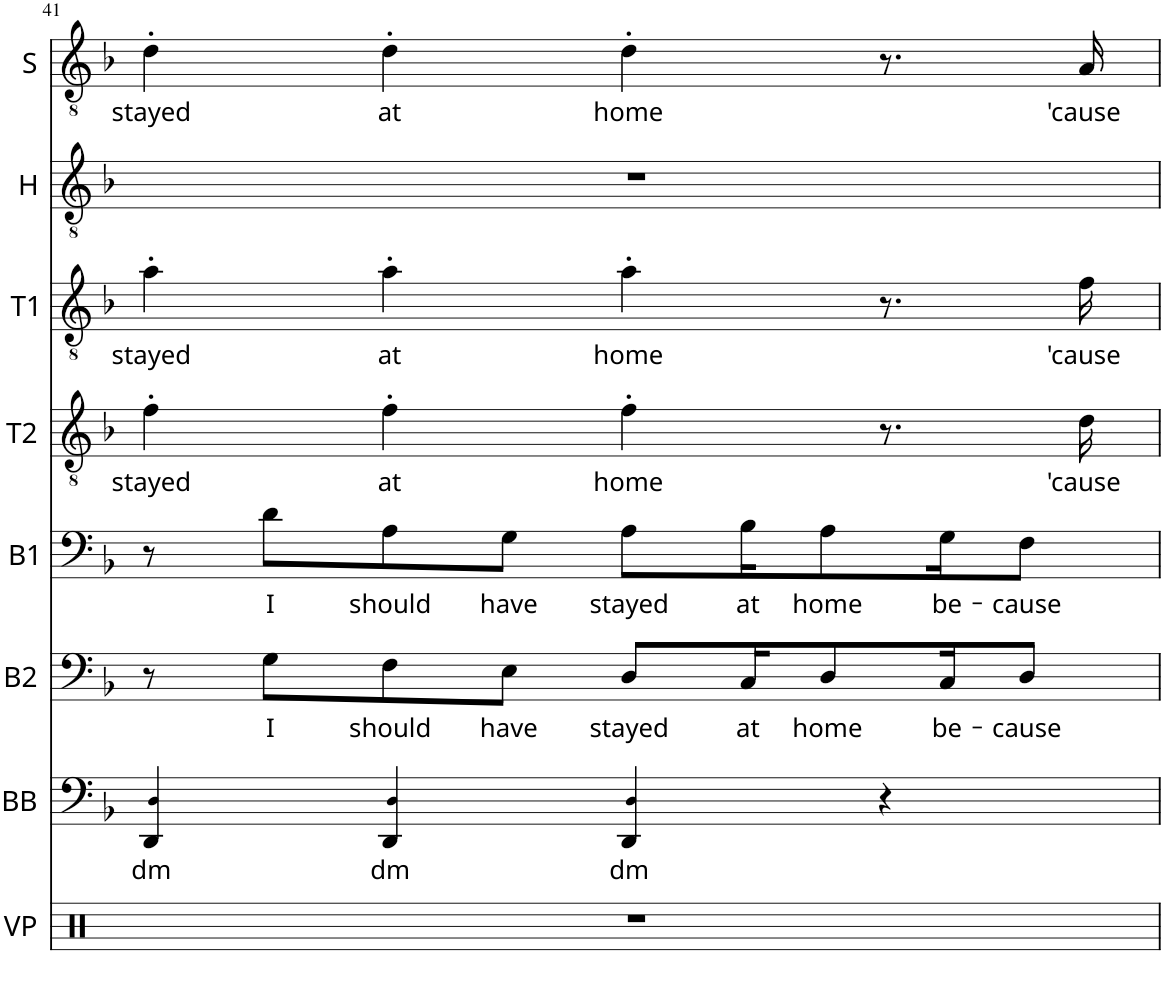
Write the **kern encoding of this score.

**kern	**kern	**text	**kern	**text	**kern	**text	**kern	**text	**kern	**text	**kern	**kern	**text
*part8	*part7	*part7	*part6	*part6	*part5	*part5	*part4	*part4	*part3	*part3	*part2	*part1	*part1
*staff8	*staff7	*staff7	*staff6	*staff6	*staff5	*staff5	*staff4	*staff4	*staff3	*staff3	*staff2	*staff1	*staff1
*I"Vocal Percussion	*I"Bass	*	*I"Baritone 2	*	*I"Baritone 1	*	*I"Tenor 2	*	*I"Tenor 1	*	*I"Harmony	*I"Solo	*
*I'VP	*	*	*I'B2	*	*I'B1	*	*I'T2	*	*I'T1	*	*I'H	*I'S	*
!!LO:PB:g=z
*clefX	*clefF4	*	*clefF4	*	*clefF4	*	*clefGv2	*	*clefGv2	*	*clefGv2	*clefGv2	*
*k[]	*k[b-]	*	*k[b-]	*	*k[b-]	*	*k[b-]	*	*k[b-]	*	*k[b-]	*k[b-]	*
*M4/4	*M4/4	*	*M4/4	*	*M4/4	*	*M4/4	*	*M4/4	*	*M4/4	*M4/4	*
=41	=41	=41	=41	=41	=41	=41	=41	=41	=41	=41	=41	=41	=41
!	!	!LO:LY:b	!	!	!	!	!	!LO:LY:b	!	!LO:LY:b	!	!	!LO:LY:b
1r	4DD/ 4D!/	dm	8r	.	8r	.	4f'\	stayed	4a'\	stayed	1r	4d'\	stayed
!	!	!	!	!LO:LY:b	!	!LO:LY:b	!	!	!	!	!	!	!
.	.	.	8G\L	I	8d\L	I	.	.	.	.	.	.	.
!	!	!LO:LY:b	!	!LO:LY:b	!	!LO:LY:b	!	!LO:LY:b	!	!LO:LY:b	!	!	!LO:LY:b
.	4DD/ 4D!/	dm	8F\	should	8A\	should	4f'\	at	4a'\	at	.	4d'\	at
!	!	!	!	!LO:LY:b	!	!LO:LY:b	!	!	!	!	!	!	!
.	.	.	8E\J	have	8G\J	have	.	.	.	.	.	.	.
!	!	!LO:LY:b	!	!LO:LY:b	!	!LO:LY:b	!	!LO:LY:b	!	!LO:LY:b	!	!	!LO:LY:b
.	4DD/ 4D!/	dm	8D/L	stayed	8A\L	stayed	4f'\	home	4a'\	home	.	4d'\	home
!	!	!	!	!LO:LY:b	!	!LO:LY:b	!	!	!	!	!	!	!
.	.	.	16C/K	at	16B-\K	at	.	.	.	.	.	.	.
!	!	!	!	!LO:LY:b	!	!LO:LY:b	!	!	!	!	!	!	!
.	.	.	8D/	home	8A\	home	.	.	.	.	.	.	.
.	4r	.	.	.	.	.	8.r	.	8.r	.	.	8.r	.
!	!	!	!	!LO:LY:b	!	!LO:LY:b	!	!	!	!	!	!	!
.	.	.	16C/K	be-	16G\K	be-	.	.	.	.	.	.	.
!	!	!	!	!LO:LY:b	!	!LO:LY:b	!	!	!	!	!	!	!
.	.	.	8D/J	-cause	8F\J	-cause	.	.	.	.	.	.	.
!	!	!	!	!	!	!	!	!LO:LY:b	!	!LO:LY:b	!	!	!LO:LY:b
.	.	.	.	.	.	.	16d\	'cause	16f\	'cause	.	16A/	'cause
=	=	=	=	=	=	=	=	=	=	=	=	=	=
*-	*-	*-	*-	*-	*-	*-	*-	*-	*-	*-	*-	*-	*-
